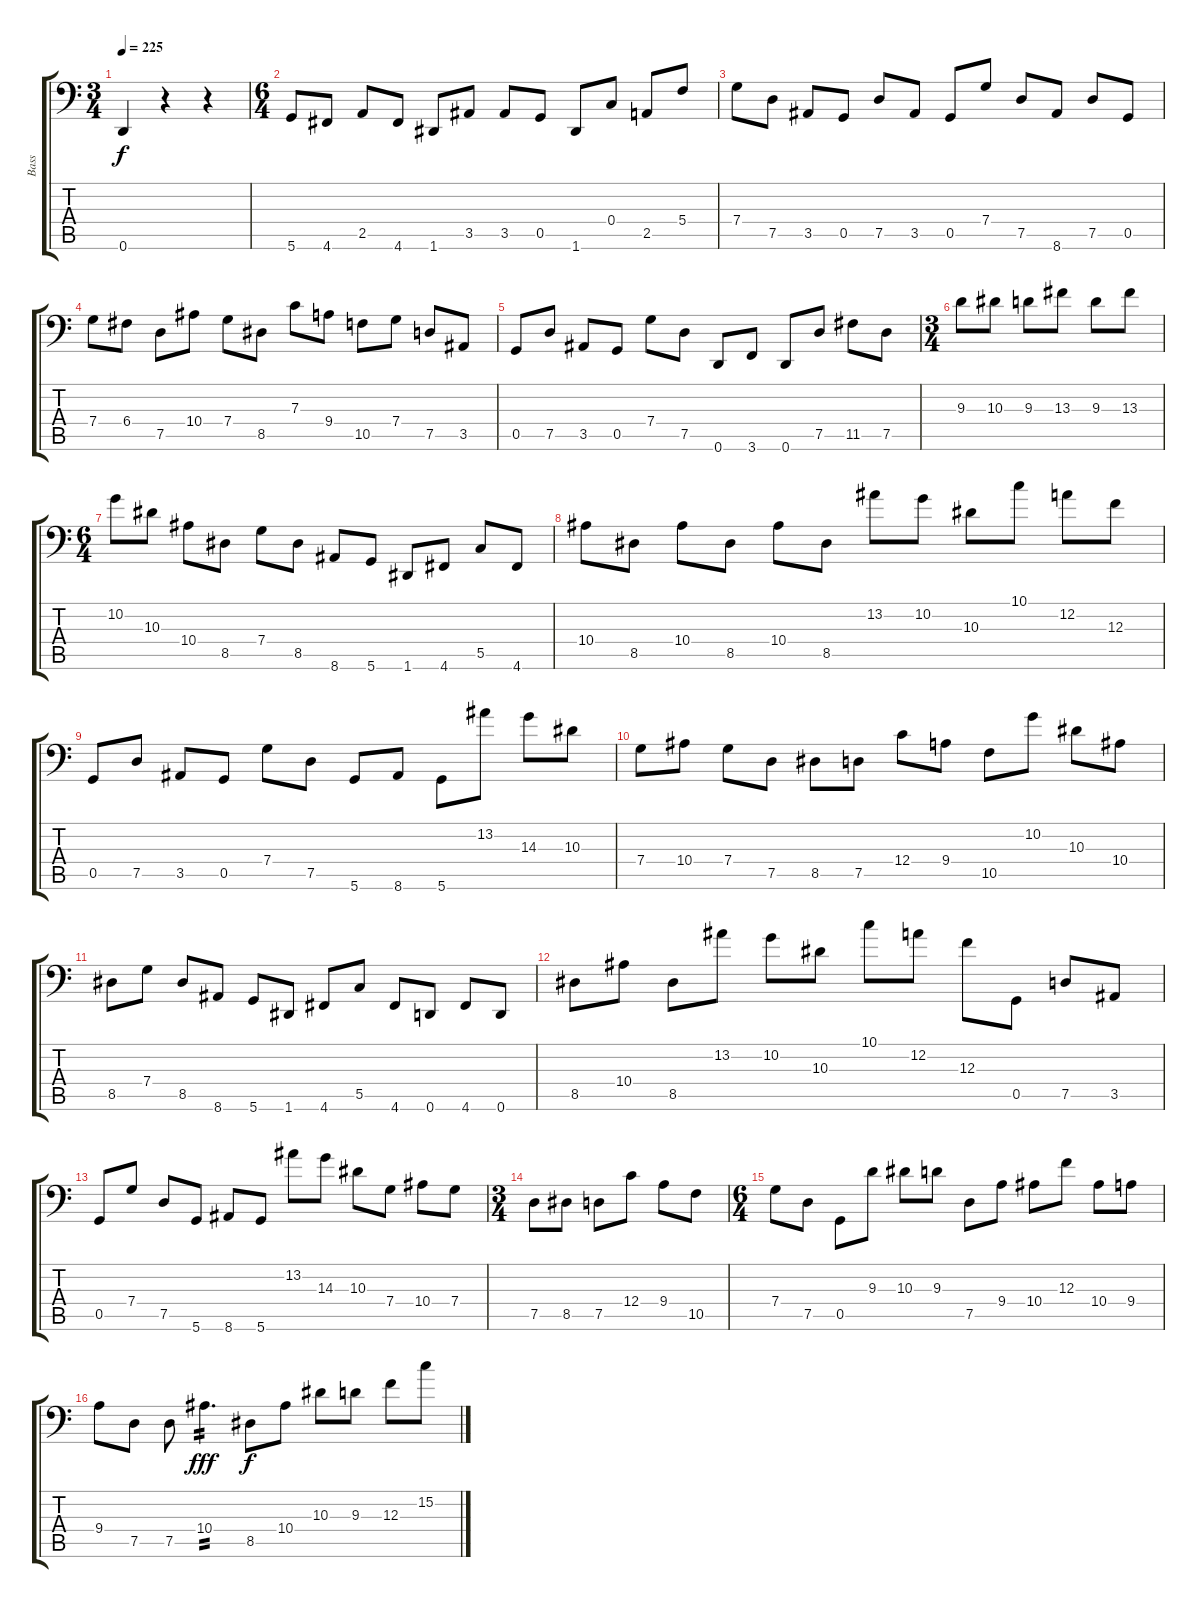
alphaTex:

\track ("Bass" "Bass") {instrument electricbasspick}
\staff {score tabs}
\tuning (D3 A2 F2 C2 G1 D1) {hide}
\ts (3 4)
\tempo 225
\clef f4
\ks c
0.6.4{dy f} r.4 r.4 |
\ts (6 4)
5.6.8 4.6.8 2.5.8 4.6.8 1.6.8 3.5.8 3.5.8 0.5.8 1.6.8 0.4.8 2.5.8 5.4.8 |
7.4.8 7.5.8 3.5.8 0.5.8 7.5.8 3.5.8 0.5.8 7.4.8 7.5.8 8.6.8 7.5.8 0.5.8 |
7.4.8 6.4.8 7.5.8 10.4.8 7.4.8 8.5.8 7.3.8 9.4.8 10.5.8 7.4.8 7.5.8 3.5.8 |
0.5.8 7.5.8 3.5.8 0.5.8 7.4.8 7.5.8 0.6.8 3.6.8 0.6.8 7.5.8 11.5.8 7.5.8 |
\ts (3 4)
9.3.8 10.3.8 9.3.8 13.3.8 9.3.8 13.3.8 |
\ts (6 4)
10.2.8 10.3.8 10.4.8 8.5.8 7.4.8 8.5.8 8.6.8 5.6.8 1.6.8 4.6.8 5.5.8 4.6.8 |
10.4.8 8.5.8 10.4.8 8.5.8 10.4.8 8.5.8 13.2.8 10.2.8 10.3.8 10.1.8 12.2.8 12.3.8 |
0.5.8 7.5.8 3.5.8 0.5.8 7.4.8 7.5.8 5.6.8 8.6.8 5.6.8 13.2.8 14.3.8 10.3.8 |
7.4.8 10.4.8 7.4.8 7.5.8 8.5.8 7.5.8 12.4.8 9.4.8 10.5.8 10.2.8 10.3.8 10.4.8 |
8.5.8 7.4.8 8.5.8 8.6.8 5.6.8 1.6.8 4.6.8 5.5.8 4.6.8 0.6.8 4.6.8 0.6.8 |
8.5.8 10.4.8 8.5.8 13.2.8 10.2.8 10.3.8 10.1.8 12.2.8 12.3.8 0.5.8 7.5.8 3.5.8 |
0.5.8 7.4.8 7.5.8 5.6.8 8.6.8 5.6.8 13.2.8 14.3.8 10.3.8 7.4.8 10.4.8 7.4.8 |
\ts (3 4)
7.5.8 8.5.8 7.5.8 12.4.8 9.4.8 10.5.8 |
\ts (6 4)
7.4.8 7.5.8 0.5.8 9.3.8 10.3.8 9.3.8 7.5.8 9.4.8 10.4.8 12.3.8 10.4.8 9.4.8 |
9.4.8 7.5.8 7.5.8 10.4.4{d tp 2 dy fff} 8.5.8{dy f} 10.4.8 10.3.8 9.3.8 12.3.8 15.2.8
